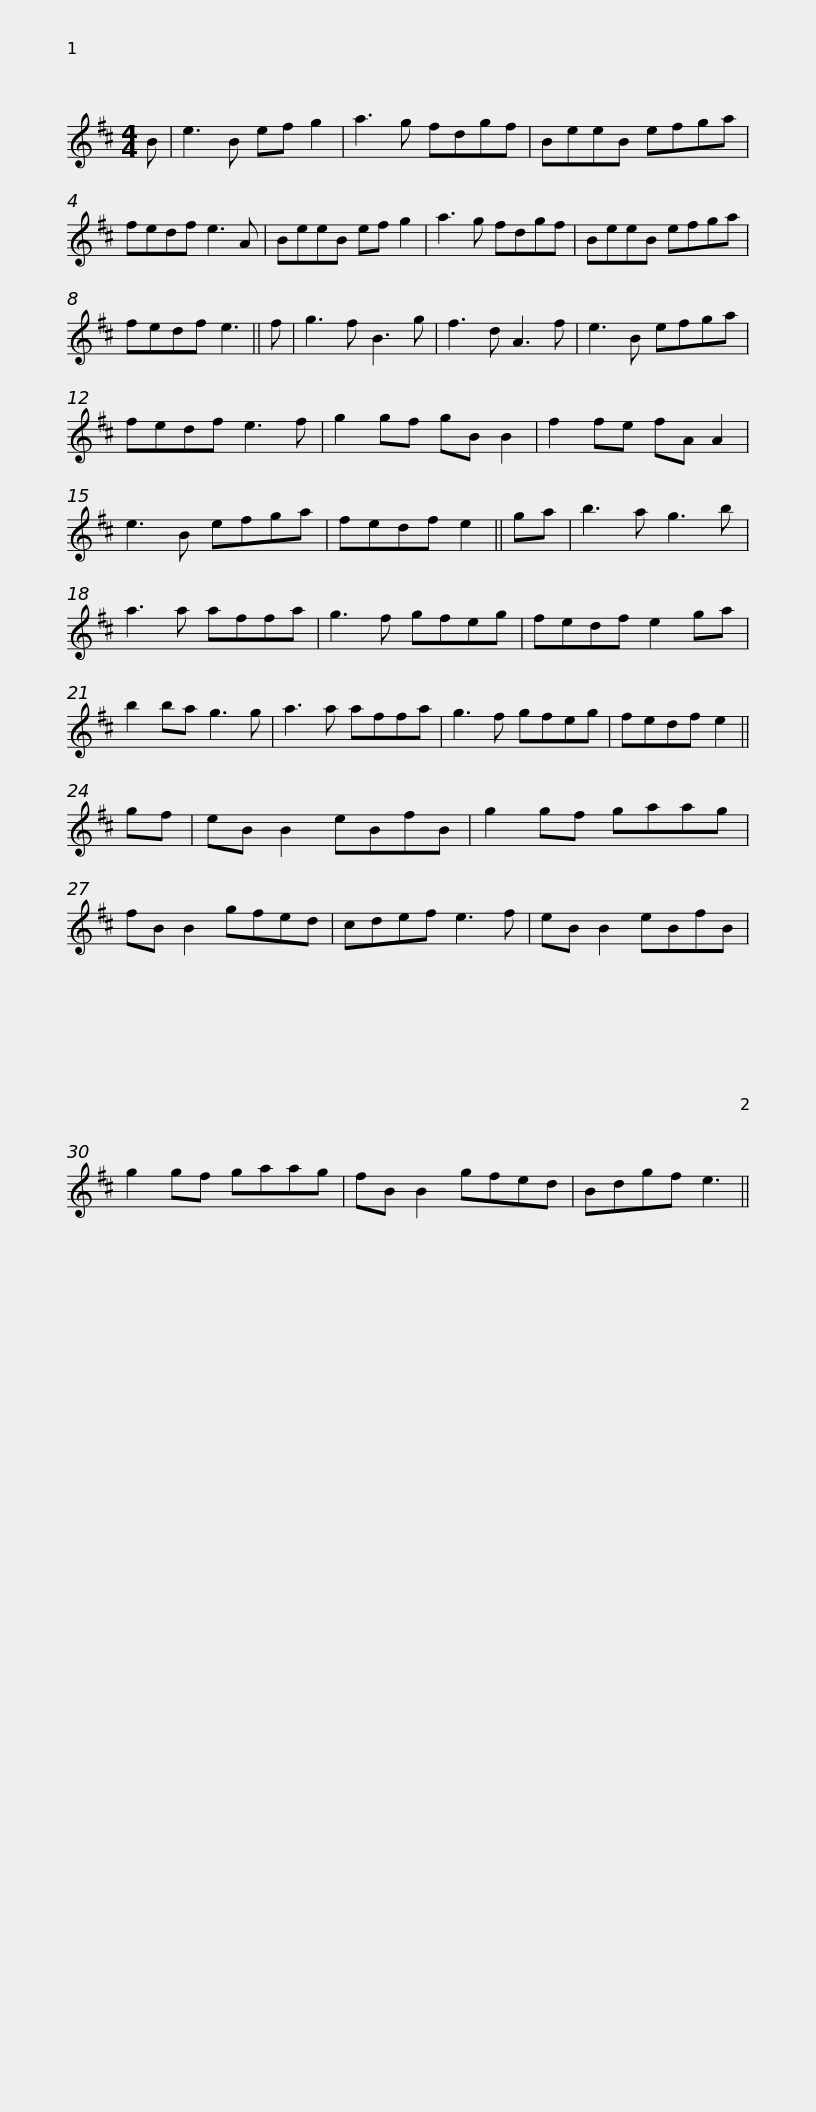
X:1
L:1/8
M:4/4
I:linebreak $
K:D
V:1 treble
V:1
 B | e3 B ef g2 | a3 g fdgf | BeeB efga | fedf e3 A | %5
 BeeB ef g2 | a3 g fdgf |$ BeeB efga | fedf e3 || f | %10
 g3 f B3 g | f3 d A3 f | e3 B efga | fedf e3 f |$ g2 gf gB B2 | %15
 f2 fe fA A2 | e3 B efga | fedf e2 || ga | b3 a g3 b | %20
 a3 a affa |$ g3 f gfeg | fedf e2 ga | b2 ba g3 g | a3 a affa | %25
 g3 f gfeg | fedf e2 || gf |$ eB B2 eBfB | g2 gf gaag | %30
 fB B2 gfed | cdef e3 f | eB B2 eBfB | g2 gf gaag |$ fB B2 gfed | %35
 Bdgf e3 || %36
